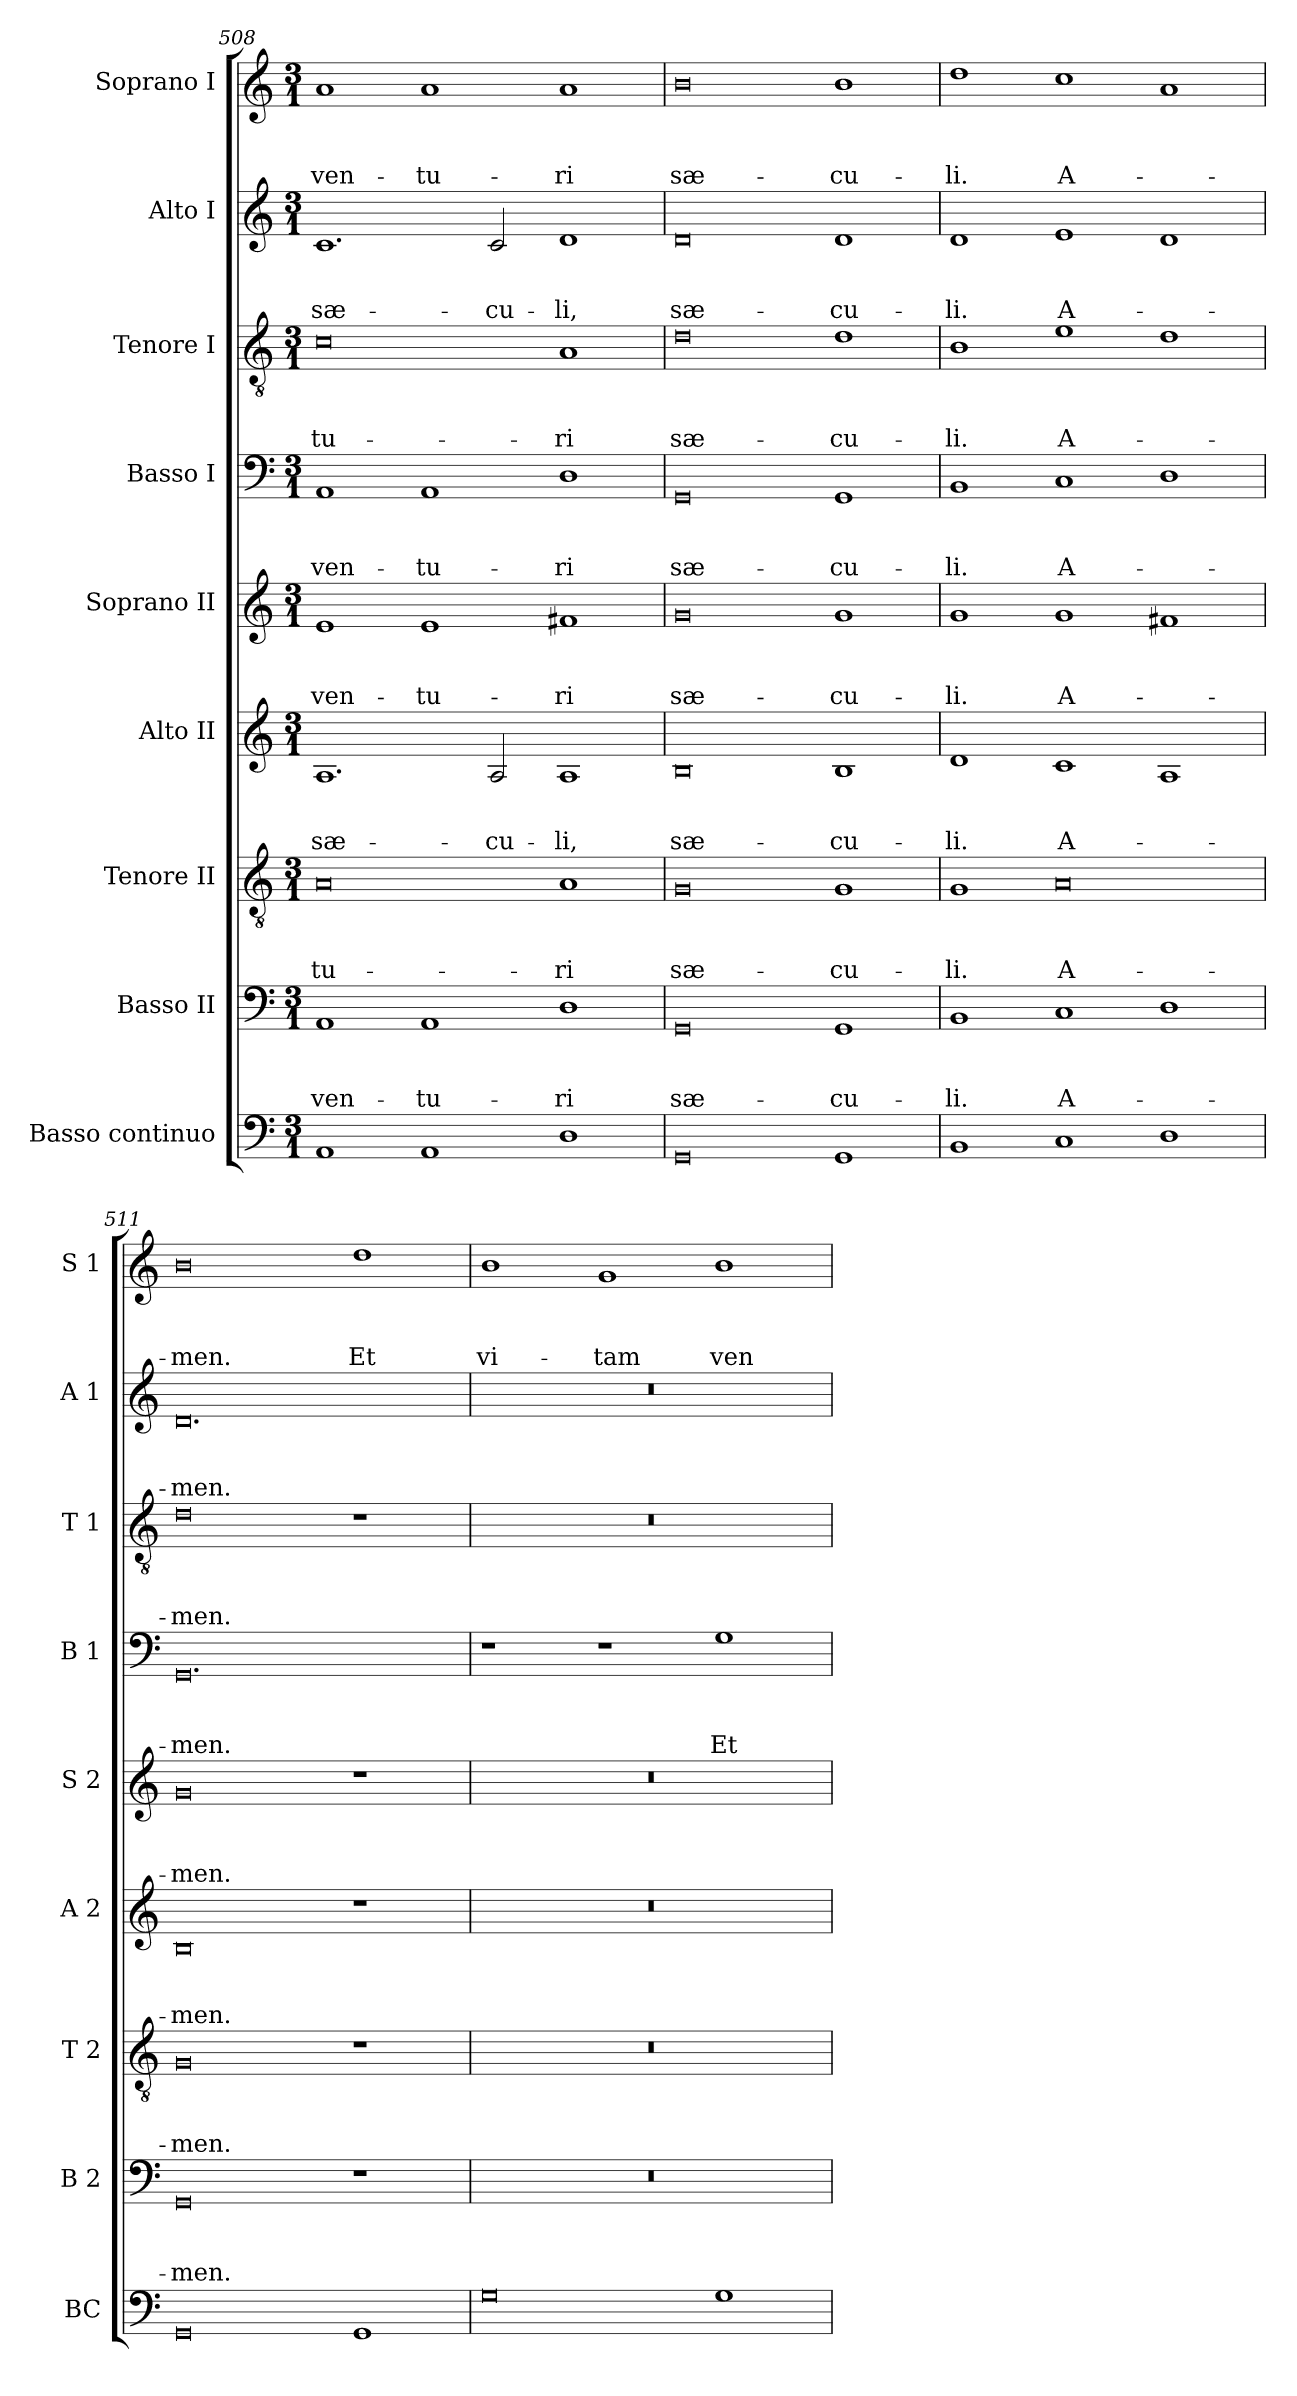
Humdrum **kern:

**kern	**kern	**text	**text	**text	**kern	**text	**text	**text	**kern	**text	**text	**text	**kern	**text	**text	**text	**kern	**text	**text	**text	**kern	**text	**text	**text	**kern	**text	**text	**text	**kern	**text	**text	**text
*part9	*part8	*part8	*part8	*part8	*part7	*part7	*part7	*part7	*part6	*part6	*part6	*part6	*part5	*part5	*part5	*part5	*part4	*part4	*part4	*part4	*part3	*part3	*part3	*part3	*part2	*part2	*part2	*part2	*part1	*part1	*part1	*part1
*staff9	*staff8	*staff8	*staff8	*staff8	*staff7	*staff7	*staff7	*staff7	*staff6	*staff6	*staff6	*staff6	*staff5	*staff5	*staff5	*staff5	*staff4	*staff4	*staff4	*staff4	*staff3	*staff3	*staff3	*staff3	*staff2	*staff2	*staff2	*staff2	*staff1	*staff1	*staff1	*staff1
*I"Basso continuo	*I"Basso II	*	*	*	*I"Tenore II	*	*	*	*I"Alto II	*	*	*	*I"Soprano II	*	*	*	*I"Basso I	*	*	*	*I"Tenore I	*	*	*	*I"Alto I	*	*	*	*I"Soprano I	*	*	*
*I'BC	*I'B 2	*	*	*	*I'T 2	*	*	*	*I'A 2	*	*	*	*I'S 2	*	*	*	*I'B 1	*	*	*	*I'T 1	*	*	*	*I'A 1	*	*	*	*I'S 1	*	*	*
*clefF4	*clefF4	*	*	*	*clefGv2	*	*	*	*clefG2	*	*	*	*clefG2	*	*	*	*clefF4	*	*	*	*clefGv2	*	*	*	*clefG2	*	*	*	*clefG2	*	*	*
*k[]	*k[]	*	*	*	*k[]	*	*	*	*k[]	*	*	*	*k[]	*	*	*	*k[]	*	*	*	*k[]	*	*	*	*k[]	*	*	*	*k[]	*	*	*
*C:	*C:	*	*	*	*C:	*	*	*	*C:	*	*	*	*C:	*	*	*	*C:	*	*	*	*C:	*	*	*	*C:	*	*	*	*C:	*	*	*
*M3/1	*M3/1	*	*	*	*M3/1	*	*	*	*M3/1	*	*	*	*M3/1	*	*	*	*M3/1	*	*	*	*M3/1	*	*	*	*M3/1	*	*	*	*M3/1	*	*	*
=508	=508	=508	=508	=508	=508	=508	=508	=508	=508	=508	=508	=508	=508	=508	=508	=508	=508	=508	=508	=508	=508	=508	=508	=508	=508	=508	=508	=508	=508	=508	=508	=508
!	!	!	!	!LO:LY:b	!	!	!	!LO:LY:b	!	!	!	!LO:LY:b	!	!	!	!LO:LY:b	!	!	!	!LO:LY:b	!	!	!	!LO:LY:b	!	!	!	!LO:LY:b	!	!	!	!LO:LY:b
1AA	1AA	.	.	ven-	0A	.	.	-tu-	1.A	.	.	sæ-	1e	.	.	ven-	1AA	.	.	ven-	0c	.	.	-tu-	1.c	.	.	sæ-	1a	.	.	ven-
!	!	!	!	!LO:LY:b	!	!	!	!	!	!	!	!	!	!	!	!LO:LY:b	!	!	!	!LO:LY:b	!	!	!	!	!	!	!	!	!	!	!	!LO:LY:b
1AA	1AA	.	.	-tu-	.	.	.	.	.	.	.	.	1e	.	.	-tu-	1AA	.	.	-tu-	.	.	.	.	.	.	.	.	1a	.	.	-tu-
!	!	!	!	!	!	!	!	!	!	!	!	!LO:LY:b	!	!	!	!	!	!	!	!	!	!	!	!	!	!	!	!LO:LY:b	!	!	!	!
.	.	.	.	.	.	.	.	.	2A/	.	.	-cu-	.	.	.	.	.	.	.	.	.	.	.	.	2c/	.	.	-cu-	.	.	.	.
!	!	!	!	!LO:LY:b	!	!	!	!LO:LY:b	!	!	!	!LO:LY:b	!	!	!	!LO:LY:b	!	!	!	!LO:LY:b	!	!	!	!LO:LY:b	!	!	!	!LO:LY:b	!	!	!	!LO:LY:b
1D	1D	.	.	-ri	1A	.	.	-ri	1A	.	.	-li,	1f#X	.	.	-ri	1D	.	.	-ri	1A	.	.	-ri	1d	.	.	-li,	1a	.	.	-ri
!!LO:PB:g=z
=509	=509	=509	=509	=509	=509	=509	=509	=509	=509	=509	=509	=509	=509	=509	=509	=509	=509	=509	=509	=509	=509	=509	=509	=509	=509	=509	=509	=509	=509	=509	=509	=509
!	!	!	!	!LO:LY:b	!	!	!	!LO:LY:b	!	!	!	!LO:LY:b	!	!	!	!LO:LY:b	!	!	!	!LO:LY:b	!	!	!	!LO:LY:b	!	!	!	!LO:LY:b	!	!	!	!LO:LY:b
0GG	0GG	.	.	sæ-	0G	.	.	sæ-	0B	.	.	sæ-	0g	.	.	sæ-	0GG	.	.	sæ-	0d	.	.	sæ-	0d	.	.	sæ-	0b	.	.	sæ-
!	!	!	!	!LO:LY:b	!	!	!	!LO:LY:b	!	!	!	!LO:LY:b	!	!	!	!LO:LY:b	!	!	!	!LO:LY:b	!	!	!	!LO:LY:b	!	!	!	!LO:LY:b	!	!	!	!LO:LY:b
1GG	1GG	.	.	-cu-	1G	.	.	-cu-	1B	.	.	-cu-	1g	.	.	-cu-	1GG	.	.	-cu-	1d	.	.	-cu-	1d	.	.	-cu-	1b	.	.	-cu-
=510	=510	=510	=510	=510	=510	=510	=510	=510	=510	=510	=510	=510	=510	=510	=510	=510	=510	=510	=510	=510	=510	=510	=510	=510	=510	=510	=510	=510	=510	=510	=510	=510
!	!	!	!	!LO:LY:b	!	!	!	!LO:LY:b	!	!	!	!LO:LY:b	!	!	!	!LO:LY:b	!	!	!	!LO:LY:b	!	!	!	!LO:LY:b	!	!	!	!LO:LY:b	!	!	!	!LO:LY:b
1BB	1BB	.	.	-li.	1G	.	.	-li.	1d	.	.	-li.	1g	.	.	-li.	1BB	.	.	-li.	1B	.	.	-li.	1d	.	.	-li.	1dd	.	.	-li.
!	!	!	!	!LO:LY:b	!	!	!	!LO:LY:b	!	!	!	!LO:LY:b	!	!	!	!LO:LY:b	!	!	!	!LO:LY:b	!	!	!	!LO:LY:b	!	!	!	!LO:LY:b	!	!	!	!LO:LY:b
1C	1C	.	.	A-	0A	.	.	A-	1c	.	.	A-	1g	.	.	A-	1C	.	.	A-	1e	.	.	A-	1e	.	.	A-	1cc	.	.	A-
1D	1D	.	.	.	.	.	.	.	1A	.	.	.	1f#X	.	.	.	1D	.	.	.	1d	.	.	.	1d	.	.	.	1a	.	.	.
=511	=511	=511	=511	=511	=511	=511	=511	=511	=511	=511	=511	=511	=511	=511	=511	=511	=511	=511	=511	=511	=511	=511	=511	=511	=511	=511	=511	=511	=511	=511	=511	=511
!	!	!	!	!LO:LY:b	!	!	!	!LO:LY:b	!	!	!	!LO:LY:b	!	!	!	!LO:LY:b	!	!	!	!LO:LY:b	!	!	!	!LO:LY:b	!	!	!	!LO:LY:b	!	!	!	!LO:LY:b
0GG	0GG	.	.	-men.	0G	.	.	-men.	0B	.	.	-men.	0g	.	.	-men.	0.GG	.	.	-men.	0d	.	.	-men.	0.d	.	.	-men.	0b	.	.	-men.
!	!	!	!	!	!	!	!	!	!	!	!	!	!	!	!	!	!	!	!	!	!	!	!	!	!	!	!	!	!	!	!	!LO:LY:b
1GG	1r	.	.	.	1r	.	.	.	1r	.	.	.	1r	.	.	.	.	.	.	.	1r	.	.	.	.	.	.	.	1dd	.	.	Et
=512	=512	=512	=512	=512	=512	=512	=512	=512	=512	=512	=512	=512	=512	=512	=512	=512	=512	=512	=512	=512	=512	=512	=512	=512	=512	=512	=512	=512	=512	=512	=512	=512
!	!	!	!	!	!	!	!	!	!	!	!	!	!	!	!	!	!	!	!	!	!	!	!	!	!	!	!	!	!	!	!	!LO:LY:b
0G	0.r	.	.	.	0.r	.	.	.	0.r	.	.	.	0.r	.	.	.	1r	.	.	.	0.r	.	.	.	0.r	.	.	.	1b	.	.	vi-
!	!	!	!	!	!	!	!	!	!	!	!	!	!	!	!	!	!	!	!	!	!	!	!	!	!	!	!	!	!	!	!	!LO:LY:b
.	.	.	.	.	.	.	.	.	.	.	.	.	.	.	.	.	1r	.	.	.	.	.	.	.	.	.	.	.	1g	.	.	-tam
!	!	!	!	!	!	!	!	!	!	!	!	!	!	!	!	!	!	!	!	!LO:LY:b	!	!	!	!	!	!	!	!	!	!	!	!LO:LY:b
1G	.	.	.	.	.	.	.	.	.	.	.	.	.	.	.	.	1G	.	.	Et	.	.	.	.	.	.	.	.	1b	.	.	ven-
=	=	=	=	=	=	=	=	=	=	=	=	=	=	=	=	=	=	=	=	=	=	=	=	=	=	=	=	=	=	=	=	=
*-	*-	*-	*-	*-	*-	*-	*-	*-	*-	*-	*-	*-	*-	*-	*-	*-	*-	*-	*-	*-	*-	*-	*-	*-	*-	*-	*-	*-	*-	*-	*-	*-
